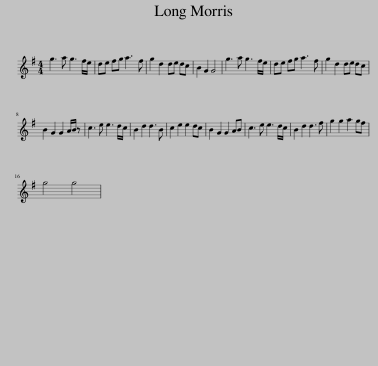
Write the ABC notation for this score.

X:1
L:1/8
M:4/4
I:linebreak $
K:G
V:1 treble
V:1
 g3 a g3 f/e/ | de fg a3 f | g2 d2 de dc | B2 G2 G4 | g3 a g3 f/e/ | %5
 de fg a3 f | g2 d2 de dc |$ B2 G2 G2 A/B/ z | c3 e e3 d/c/ | B2 d2 d3 B | %10
 c2 e2 e2 dc | B2 G2 G2 AB | c3 e e3 d/c/ | B2 d2 d3 f | g2 g2 a2 gf |$ %15
 g4 g4 | %16
